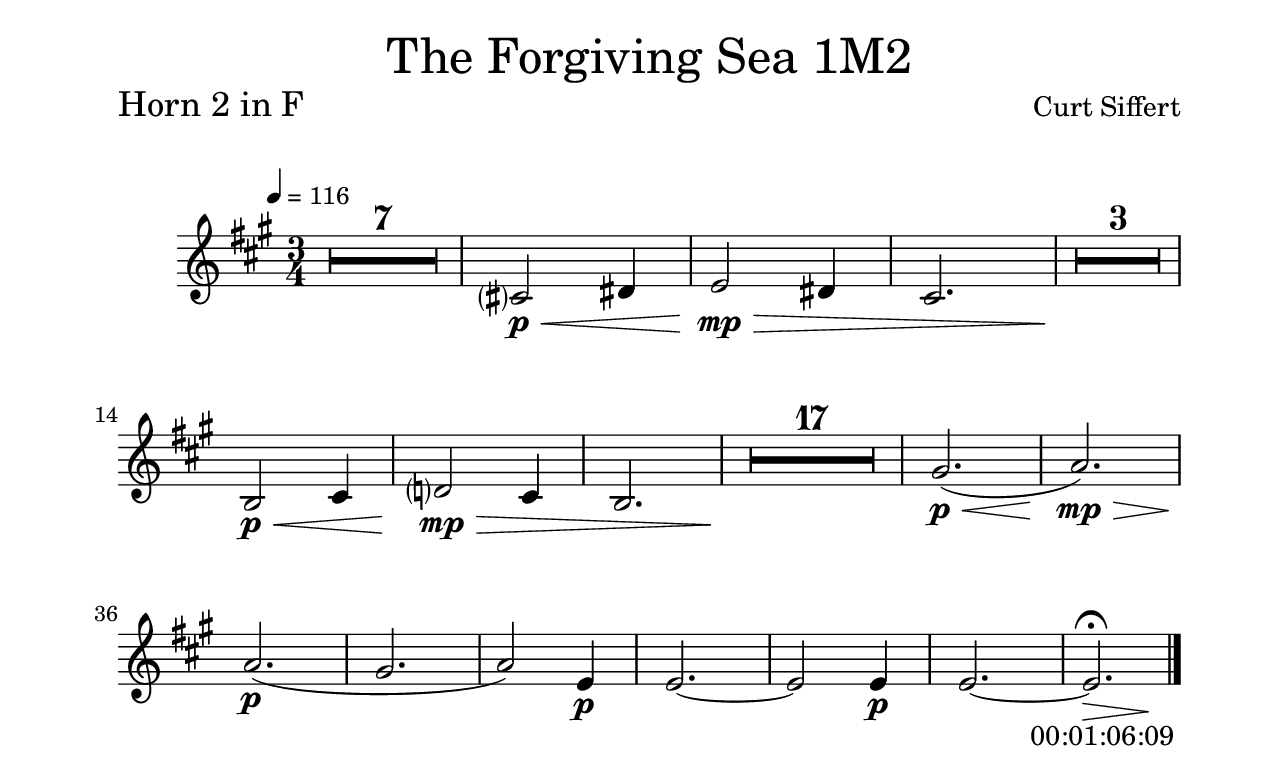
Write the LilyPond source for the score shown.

\version "2.16.0"
\include "english.ly"
\include "../lib/parts.ily"

\paper {
	ragged-last-bottom = ##t
}

\header {
	instrument = "Horn 2 in F"
}

\version "2.24.0"
\include "english.ly"

hornTwoNotes = \relative c {

	\time 3/4
	\key d \major
	\tag #'score { \clef bass }
	\set tieWaitForNote = ##t

	R2.*7 |
	
	\tag #'part { fs?2\p\< gs4 | }
	\tag #'score { fs2\p\< gs4 | } 
	a2\mp\> gs4 |
	fs2. |
	
	R2.*3\! |

	\tag #'part { \break }

	e2\p\< fs4 |
	g?2\mp\> fs4 | 
	e2. |
	
	R2.*17\! |
	
	cs'2.\p\<( |
	d2.\mp\>) |
	
	\tag #'part { \break }
	
	d2.\p( |
	cs2. |
	d2) a4\p |
	a2. ~ |
	a2 a4\p |
	a2. ~ |
	\tag #'score { \override Script.padding = #1.5 }
	<< {a2.\fermata } {s4\> s4 s4\!} >>
	
	\bar "|."
	\tag #'part {
		\override Score.RehearsalMark.direction = #DOWN
		\override Score.RehearsalMark.self-alignment-X = #RIGHT  
		\override Score.RehearsalMark.font-size = #0
		\mark "00:01:06:09"			
	}	
}


{ 
	\everyPartScore
	\transpose f c'
	\keepWithTag #'part \hornTwoNotes
}	
